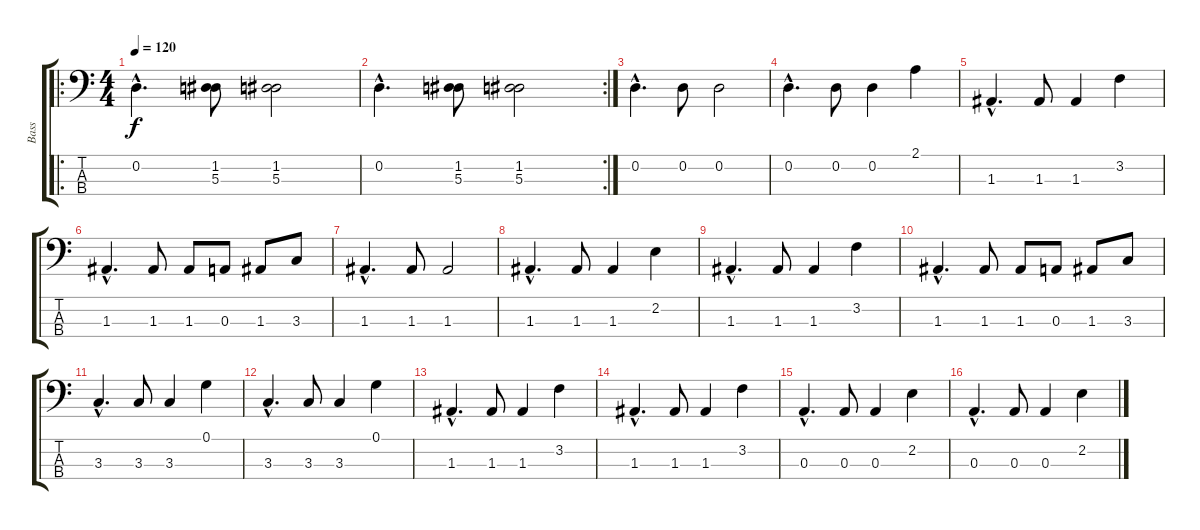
\track ("Bass" "Bass") {instrument electricbassfinger}
\staff {score tabs}
\tuning (G2 D2 A1 E1) {hide}
\ro
\ts (4 4)
\tempo 120
\clef f4
\ks c
0.2{hac}.4{d dy f instrument electricbassfinger} (1.2 5.3).8 (1.2 5.3).2 |
\rc 2
0.2{hac}.4{d} (1.2 5.3).8 (1.2 5.3).2 |
0.2{hac}.4{d} 0.2.8 0.2.2 |
0.2{hac}.4{d} 0.2.8 0.2.4 2.1.4 |
1.3{hac}.4{d} 1.3.8 1.3.4 3.2.4 |
1.3{hac}.4{d} 1.3.8 1.3.8 0.3.8 1.3.8 3.3.8 |
1.3{hac}.4{d} 1.3.8 1.3.2 |
1.3{hac}.4{d} 1.3.8 1.3.4 2.2.4 |
1.3{hac}.4{d} 1.3.8 1.3.4 3.2.4 |
1.3{hac}.4{d} 1.3.8 1.3.8 0.3.8 1.3.8 3.3.8 |
3.3{hac}.4{d} 3.3.8 3.3.4 0.1.4 |
3.3{hac}.4{d} 3.3.8 3.3.4 0.1.4 |
1.3{hac}.4{d} 1.3.8 1.3.4 3.2.4 |
1.3{hac}.4{d} 1.3.8 1.3.4 3.2.4 |
0.3{hac}.4{d} 0.3.8 0.3.4 2.2.4 |
0.3{hac}.4{d} 0.3.8 0.3.4 2.2.4
